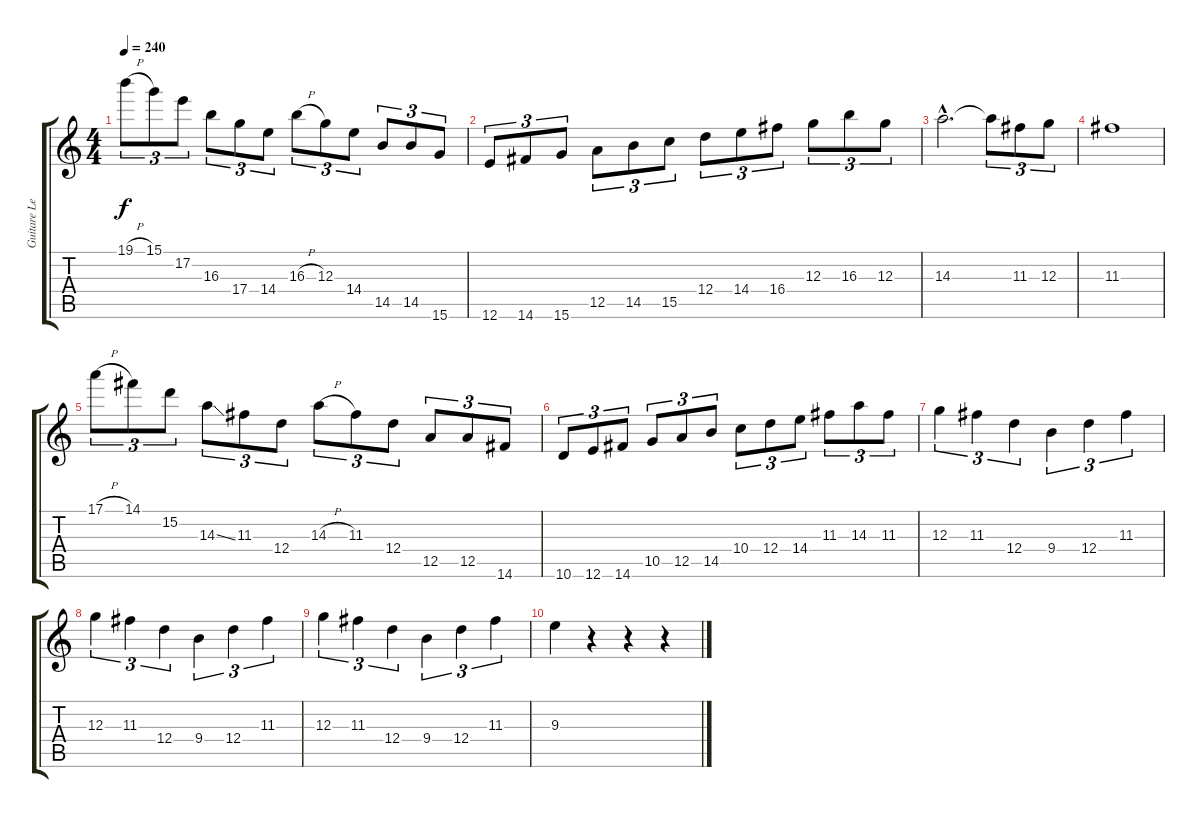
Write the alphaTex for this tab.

\track ("Guitare Lead" "Guitare Le") {instrument distortionguitar}
\staff {score tabs}
\tuning (E4 B3 G3 D3 A2 E2) {hide}
\ts (4 4)
\tempo 240
\clef g2
\ks c
19.1{h}.8{tu (3 2) dy f} 15.1.8{tu (3 2)} 17.2.8{tu (3 2)} 16.3.8{tu (3 2)} 17.4.8{tu (3 2)} 14.4.8{tu (3 2)} 16.3{h}.8{tu (3 2)} 12.3.8{tu (3 2)} 14.4.8{tu (3 2)} 14.5.8{tu (3 2)} 14.5.8{tu (3 2)} 15.6.8{tu (3 2)} |
12.6.8{tu (3 2)} 14.6.8{tu (3 2)} 15.6.8{tu (3 2)} 12.5.8{tu (3 2)} 14.5.8{tu (3 2)} 15.5.8{tu (3 2)} 12.4.8{tu (3 2)} 14.4.8{tu (3 2)} 16.4.8{tu (3 2)} 12.3.8{tu (3 2)} 16.3.8{tu (3 2)} 12.3.8{tu (3 2)} |
14.3{hac}.2{d} 14.3{t}.8{tu (3 2)} 11.3.8{tu (3 2)} 12.3.8{tu (3 2)} |
11.3.1 |
17.1{h}.8{tu (3 2)} 14.1.8{tu (3 2)} 15.2.8{tu (3 2)} 14.3{ss}.8{tu (3 2)} 11.3.8{tu (3 2)} 12.4.8{tu (3 2)} 14.3{h}.8{tu (3 2)} 11.3.8{tu (3 2)} 12.4.8{tu (3 2)} 12.5.8{tu (3 2)} 12.5.8{tu (3 2)} 14.6.8{tu (3 2)} |
10.6.8{tu (3 2)} 12.6.8{tu (3 2)} 14.6.8{tu (3 2)} 10.5.8{tu (3 2)} 12.5.8{tu (3 2)} 14.5.8{tu (3 2)} 10.4.8{tu (3 2)} 12.4.8{tu (3 2)} 14.4.8{tu (3 2)} 11.3.8{tu (3 2)} 14.3.8{tu (3 2)} 11.3.8{tu (3 2)} |
12.3.4{tu (3 2)} 11.3.4{tu (3 2)} 12.4.4{tu (3 2)} 9.4.4{tu (3 2)} 12.4.4{tu (3 2)} 11.3.4{tu (3 2)} |
12.3.4{tu (3 2)} 11.3.4{tu (3 2)} 12.4.4{tu (3 2)} 9.4.4{tu (3 2)} 12.4.4{tu (3 2)} 11.3.4{tu (3 2)} |
12.3.4{tu (3 2)} 11.3.4{tu (3 2)} 12.4.4{tu (3 2)} 9.4.4{tu (3 2)} 12.4.4{tu (3 2)} 11.3.4{tu (3 2)} |
9.3.4 r.4 r.4 r.4
